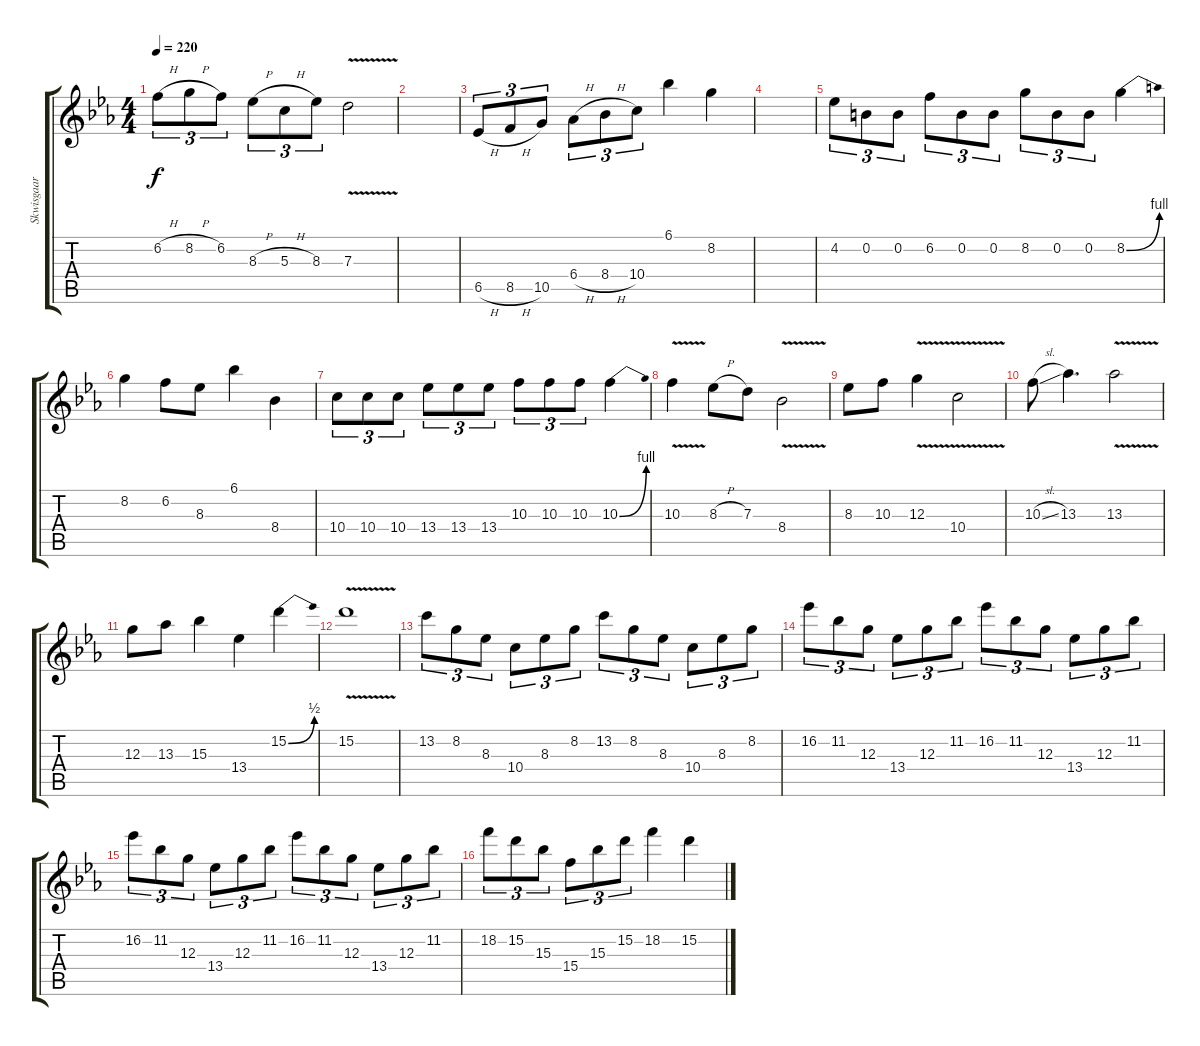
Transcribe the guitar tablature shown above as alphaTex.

\track ("Skwisgaar Lead" "Skwisgaar ") {instrument overdrivenguitar}
\staff {score tabs}
\tuning (E4 B3 G3 D3 A2 E2) {hide}
\ts (4 4)
\tempo 220
\clef g2
\ks eb
6.2{h}.8{tu (3 2) dy f} 8.2{h}.8{tu (3 2)} 6.2.8{tu (3 2)} 8.3{h}.8{tu (3 2)} 5.3{h}.8{tu (3 2)} 8.3.8{tu (3 2)} 7.3{v}.2 |
|
6.5{h}.8{tu (3 2)} 8.5{h}.8{tu (3 2)} 10.5.8{tu (3 2)} 6.4{h}.8{tu (3 2)} 8.4{h}.8{tu (3 2)} 10.4.8{tu (3 2)} 6.1.4 8.2.4 |
|
4.2.8{tu (3 2)} 0.2.8{tu (3 2)} 0.2.8{tu (3 2)} 6.2.8{tu (3 2)} 0.2.8{tu (3 2)} 0.2.8{tu (3 2)} 8.2.8{tu (3 2)} 0.2.8{tu (3 2)} 0.2.8{tu (3 2)} 8.2{be (bend 0 0 60 4)}.4 |
8.2.4 6.2.8 8.3.8 6.1.4 8.4.4 |
10.4.8{tu (3 2)} 10.4.8{tu (3 2)} 10.4.8{tu (3 2)} 13.4.8{tu (3 2)} 13.4.8{tu (3 2)} 13.4.8{tu (3 2)} 10.3.8{tu (3 2)} 10.3.8{tu (3 2)} 10.3.8{tu (3 2)} 10.3{be (bend 0 0 60 4)}.4 |
10.3{v}.4 8.3{h}.8 7.3.8 8.4{v}.2 |
8.3.8 10.3.8 12.3{v}.4 10.4{v}.2 |
10.3{sl}.8 13.3.4{d} 13.3{v}.2 |
12.3.8 13.3.8 15.3.4 13.4.4 15.2{be (bend 0 0 60 2)}.4 |
15.2{v}.1 |
13.2.8{tu (3 2)} 8.2.8{tu (3 2)} 8.3.8{tu (3 2)} 10.4.8{tu (3 2)} 8.3.8{tu (3 2)} 8.2.8{tu (3 2)} 13.2.8{tu (3 2)} 8.2.8{tu (3 2)} 8.3.8{tu (3 2)} 10.4.8{tu (3 2)} 8.3.8{tu (3 2)} 8.2.8{tu (3 2)} |
16.2.8{tu (3 2)} 11.2.8{tu (3 2)} 12.3.8{tu (3 2)} 13.4.8{tu (3 2)} 12.3.8{tu (3 2)} 11.2.8{tu (3 2)} 16.2.8{tu (3 2)} 11.2.8{tu (3 2)} 12.3.8{tu (3 2)} 13.4.8{tu (3 2)} 12.3.8{tu (3 2)} 11.2.8{tu (3 2)} |
16.2.8{tu (3 2)} 11.2.8{tu (3 2)} 12.3.8{tu (3 2)} 13.4.8{tu (3 2)} 12.3.8{tu (3 2)} 11.2.8{tu (3 2)} 16.2.8{tu (3 2)} 11.2.8{tu (3 2)} 12.3.8{tu (3 2)} 13.4.8{tu (3 2)} 12.3.8{tu (3 2)} 11.2.8{tu (3 2)} |
18.2.8{tu (3 2)} 15.2.8{tu (3 2)} 15.3.8{tu (3 2)} 15.4.8{tu (3 2)} 15.3.8{tu (3 2)} 15.2.8{tu (3 2)} 18.2.4 15.2.4
